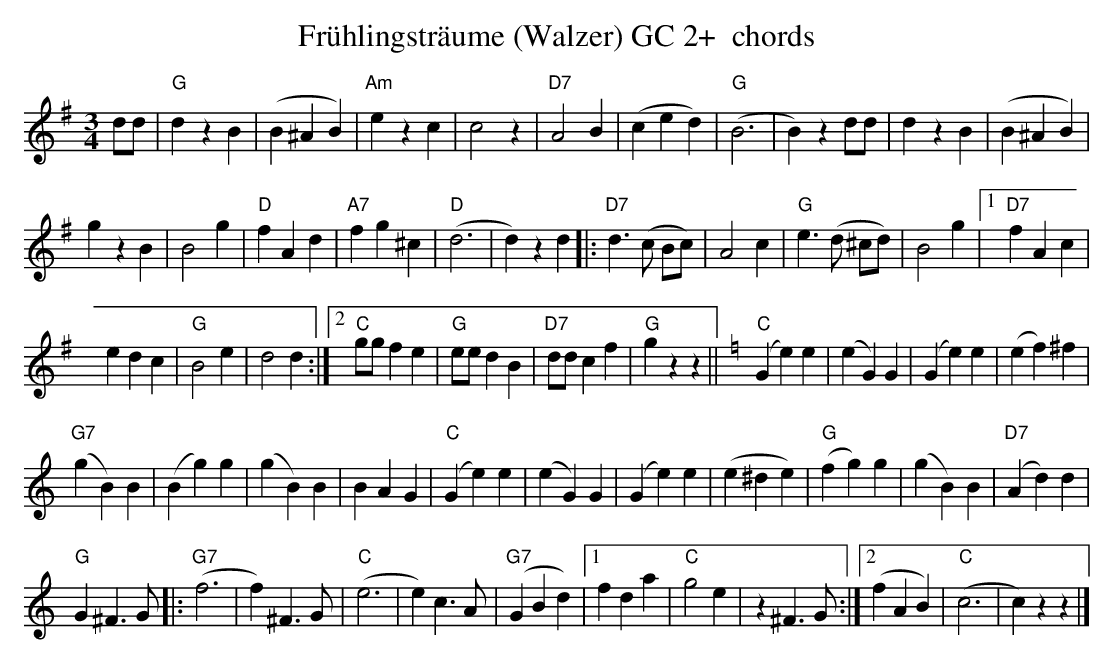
X:1
T:Fr\"uhlingstr\"aume (Walzer) GC 2+  chords
M:3/4
L:1/4
K:Gmaj%%MIDI gchordon
d/2d/2 | "G"dzB | (B^AB) | "Am"ezc | c2z | "D7"A2B | (ced) | "G"(B3 | B)zd/2d/2 | dzB | (B^AB) |
gzB | B2g | "D"fAd | "A7"fg^c | "D"(d3 | d)zd |: "D7"d>(c B/2c/2) | A2c | "G"e>(d ^c/2d/2) | B2g |1 "D7"fAc |
edc | "G"B2e | d2d :|2 "C"g/2g/2 fe | "G"e/2e/2dB | "D7"d/2d/2cf | "G"gzz || [K:Cmaj] "C"(Ge)e | (eG)G | (Ge)e | (ef)^f |
"G7"(gB)B | (Bg)g | (gB)B | BAG | "C"(Ge)e | (eG)G | (Ge)e | (e^de) | "G"(fg)g | (gB)B | "D7"(Ad)d |
"G"G^F>G |: "G7"(f3 | f)^F>G | "C"(e3 | e)c>A | "G7"(GBd) |1 fda | "C"g2e | z^F>G :|2 (fAB) | "C"(c3 | c)zz |]
